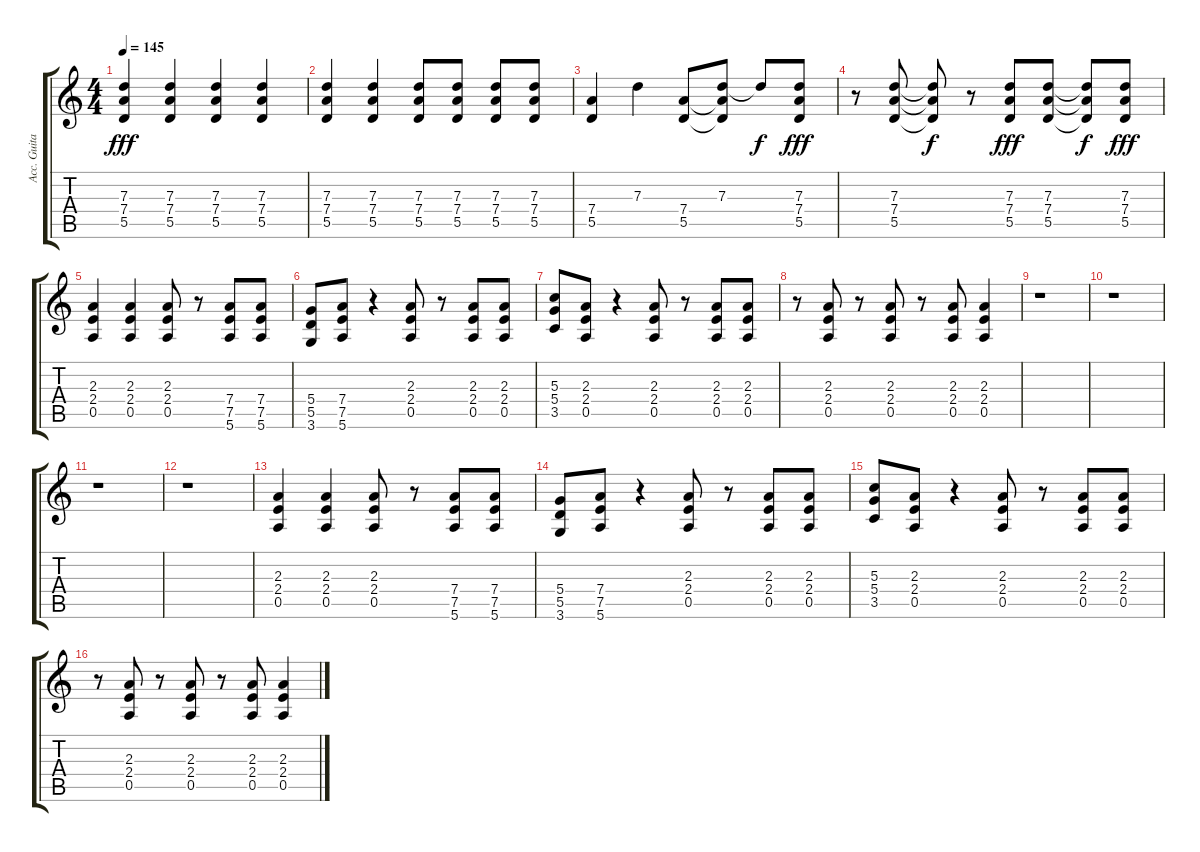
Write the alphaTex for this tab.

\track ("Acc. Guitar right" "Acc. Guita") {instrument acousticguitarsteel}
\staff {score tabs}
\tuning (E4 B3 G3 D3 A2 E2) {hide}
\ts (4 4)
\tempo 145
\clef g2
\ks c
(7.3 7.4 5.5).4{dy fff} (7.3 7.4 5.5).4 (7.3 7.4 5.5).4 (7.3 7.4 5.5).4 |
(7.3 7.4 5.5).4 (7.3 7.4 5.5).4 (7.3 7.4 5.5).8 (7.3 7.4 5.5).8 (7.3 7.4 5.5).8 (7.3 7.4 5.5).8 |
(7.4 5.5).4 7.3.4 (7.4 5.5).8 (7.3 7.4{t} 5.5{t}).8 7.3{t}.8{dy f} (7.3 7.4 5.5).8{dy fff} |
r.8 (7.3 7.4 5.5).8 (7.3{t} 7.4{t} 5.5{t}).8{dy f} r.8 (7.3 7.4 5.5).8{dy fff} (7.3 7.4 5.5).8 (7.3{t} 7.4{t} 5.5{t}).8{dy f} (7.3 7.4 5.5).8{dy fff} |
(2.3 2.4 0.5).4 (2.3 2.4 0.5).4 (2.3 2.4 0.5).8 r.8 (7.4 7.5 5.6).8 (7.4 7.5 5.6).8 |
(5.4 5.5 3.6).8 (7.4 7.5 5.6).8 r.4 (2.3 2.4 0.5).8 r.8 (2.3 2.4 0.5).8 (2.3 2.4 0.5).8 |
(5.3 5.4 3.5).8 (2.3 2.4 0.5).8 r.4 (2.3 2.4 0.5).8 r.8 (2.3 2.4 0.5).8 (2.3 2.4 0.5).8 |
r.8 (2.3 2.4 0.5).8 r.8 (2.3 2.4 0.5).8 r.8 (2.3 2.4 0.5).8 (2.3 2.4 0.5).4 |
r.1 |
r.1 |
r.1 |
r.1 |
(2.3 2.4 0.5).4 (2.3 2.4 0.5).4 (2.3 2.4 0.5).8 r.8 (7.4 7.5 5.6).8 (7.4 7.5 5.6).8 |
(5.4 5.5 3.6).8 (7.4 7.5 5.6).8 r.4 (2.3 2.4 0.5).8 r.8 (2.3 2.4 0.5).8 (2.3 2.4 0.5).8 |
(5.3 5.4 3.5).8 (2.3 2.4 0.5).8 r.4 (2.3 2.4 0.5).8 r.8 (2.3 2.4 0.5).8 (2.3 2.4 0.5).8 |
r.8 (2.3 2.4 0.5).8 r.8 (2.3 2.4 0.5).8 r.8 (2.3 2.4 0.5).8 (2.3 2.4 0.5).4
